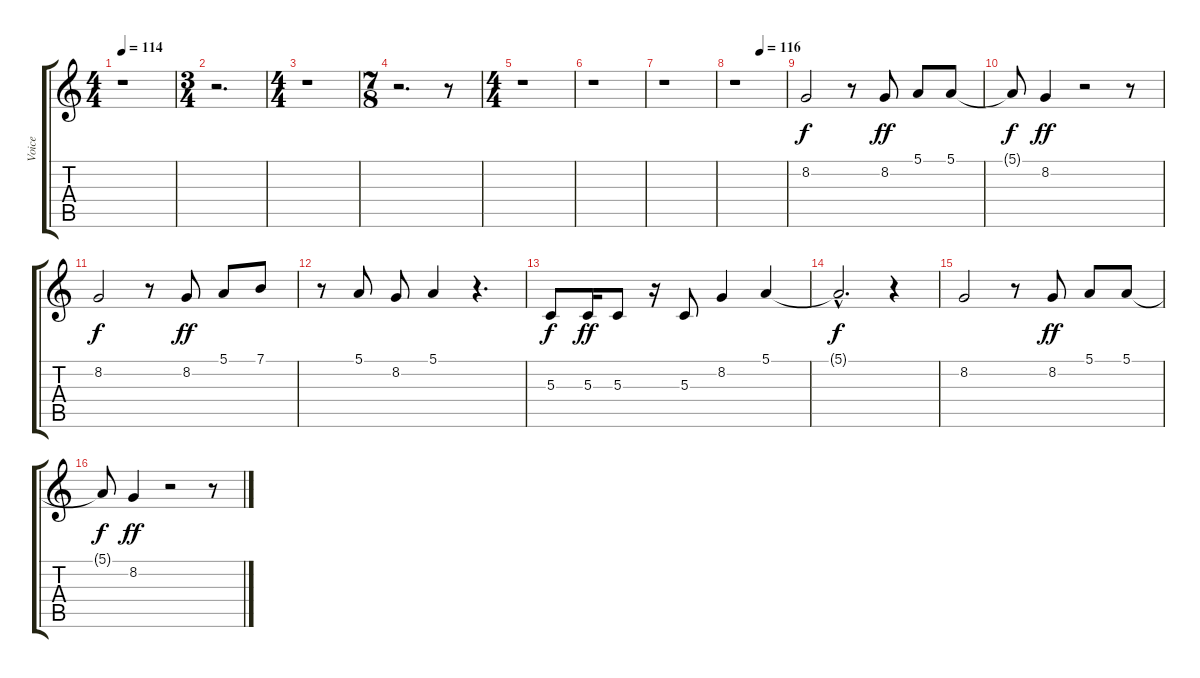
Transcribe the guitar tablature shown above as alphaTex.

\track ("Voice" "Voice") {instrument voiceoohs}
\staff {score tabs}
\tuning (E4 B3 G3 D3 A2 E2) {hide}
\ts (4 4)
\tempo 114
\clef g2
\ks c
r.1{dy f} |
\ts (3 4)
r.2{d} |
\ts (4 4)
r.1 |
\ts (7 8)
r.2{d} r.8 |
\ts (4 4)
r.1 |
r.1 |
r.1 |
\tempo (116 0.5)
r.1 |
8.2.2 r.8 8.2.8{dy ff} 5.1.8 5.1.8 |
5.1{t}.8{dy f} 8.2.4{dy ff} r.2 r.8 |
8.2.2{dy f} r.8 8.2.8{dy ff} 5.1.8 7.1.8 |
r.8 5.1.8 8.2.8 5.1.4 r.4{d} |
5.3.8{dy f} 5.3.16{dy ff} 5.3.8 r.16 5.3.8 8.2.4 5.1.4 |
5.1{hac t}.2{d dy f} r.4 |
8.2.2 r.8 8.2.8{dy ff} 5.1.8 5.1.8 |
5.1{t}.8{dy f} 8.2.4{dy ff} r.2 r.8
